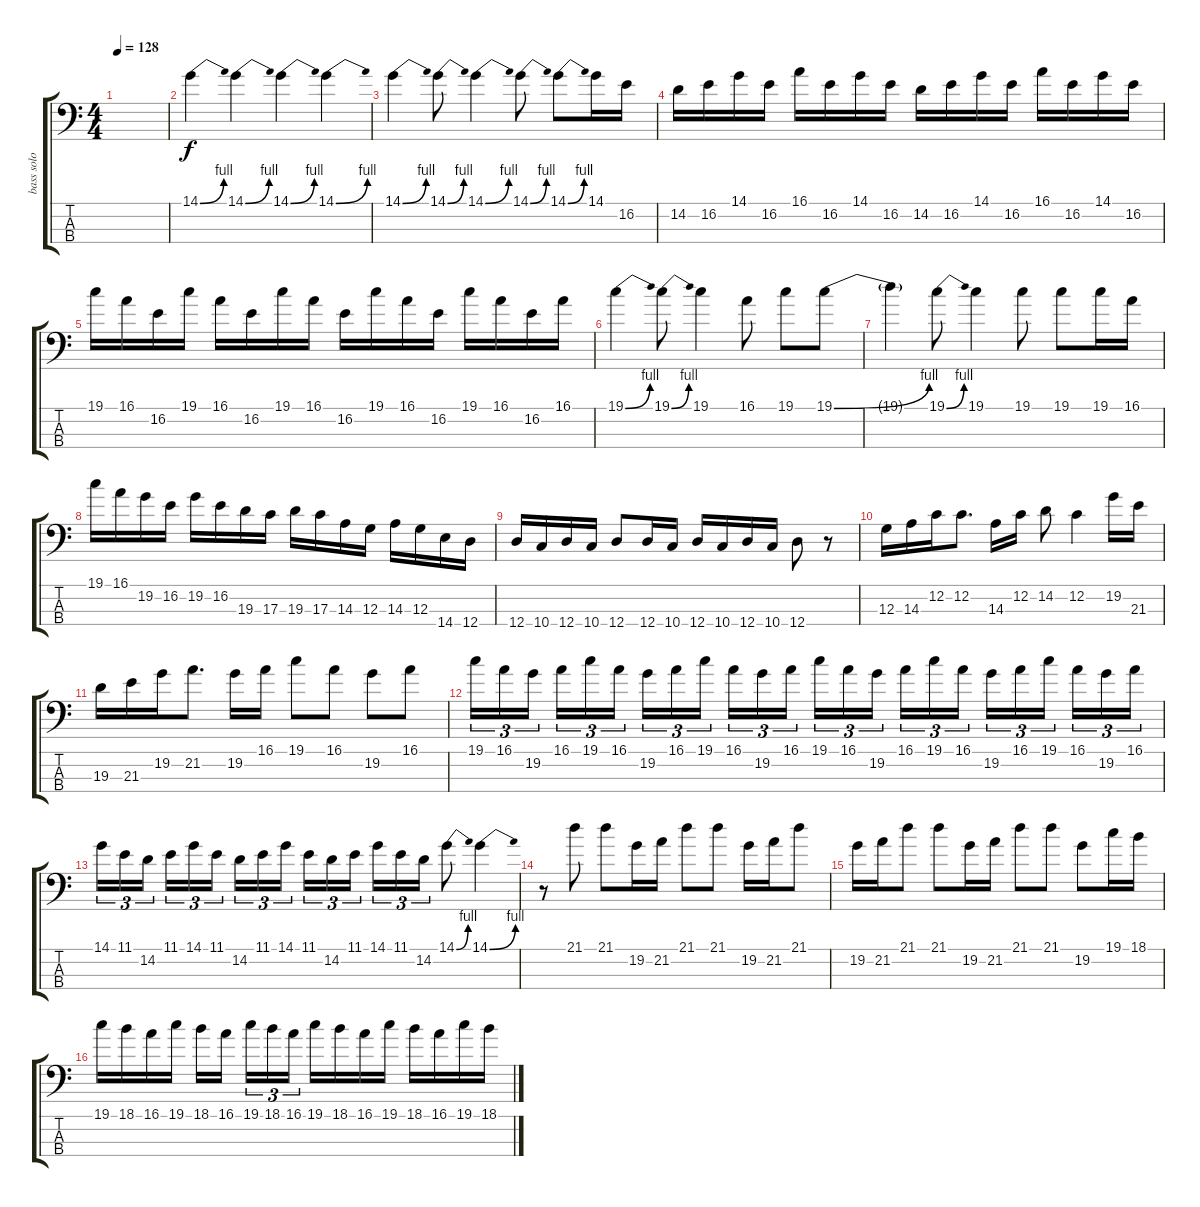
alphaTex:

\track ("bass solo 2" "bass solo ") {instrument distortionguitar}
\staff {score tabs}
\tuning (F2 C2 G1 D1) {hide}
\ts (4 4)
\tempo 128
\clef f4
\ks c
|
14.1{be (bend 0 0 60 4)}.4 14.1{be (bend 0 0 60 4)}.4 14.1{be (bend 0 0 60 4)}.4 14.1{be (bend 0 0 60 4)}.4 |
14.1{be (bend 0 0 60 4)}.4 14.1{be (bend 0 0 60 4)}.8 14.1{be (bend 0 0 60 4)}.4 14.1{be (bend 0 0 60 4)}.8 14.1{be (bend 0 0 60 4)}.8 14.1.16 16.2.16 |
14.2.16 16.2.16 14.1.16 16.2.16 16.1.16 16.2.16 14.1.16 16.2.16 14.2.16 16.2.16 14.1.16 16.2.16 16.1.16 16.2.16 14.1.16 16.2.16 |
19.1.16 16.1.16 16.2.16 19.1.16 16.1.16 16.2.16 19.1.16 16.1.16 16.2.16 19.1.16 16.1.16 16.2.16 19.1.16 16.1.16 16.2.16 16.1.16 |
19.1{be (bend 0 0 60 4)}.4 19.1{be (bend 0 0 60 4)}.8 19.1.4 16.1.8 19.1.8 19.1{be (bend 0 0 60 4)}.8 |
19.1{t}.4 19.1{be (bend 0 0 60 4)}.8 19.1.4 19.1.8 19.1.8 19.1.16 16.1.16 |
19.1.16 16.1.16 19.2.16 16.2.16 19.2.16 16.2.16 19.3.16 17.3.16 19.3.16 17.3.16 14.3.16 12.3.16 14.3.16 12.3.16 14.4.16 12.4.16 |
12.4.16 10.4.16 12.4.16 10.4.16 12.4.8 12.4.16 10.4.16 12.4.16 10.4.16 12.4.16 10.4.16 12.4.8 r.8 |
12.3.16 14.3.16 12.2.16 12.2.8{d} 14.3.16 12.2.16 14.2.8 12.2.4 19.2.16 21.3.16 |
19.3.16 21.3.16 19.2.16 21.2.8{d} 19.2.16 16.1.16 19.1.8 16.1.8 19.2.8 16.1.8 |
19.1.16{tu (3 2)} 16.1.16{tu (3 2)} 19.2.16{tu (3 2) beam splitsecondary} 16.1.16{tu (3 2)} 19.1.16{tu (3 2)} 16.1.16{tu (3 2)} 19.2.16{tu (3 2)} 16.1.16{tu (3 2)} 19.1.16{tu (3 2) beam splitsecondary} 16.1.16{tu (3 2)} 19.2.16{tu (3 2)} 16.1.16{tu (3 2)} 19.1.16{tu (3 2)} 16.1.16{tu (3 2)} 19.2.16{tu (3 2) beam splitsecondary} 16.1.16{tu (3 2)} 19.1.16{tu (3 2)} 16.1.16{tu (3 2)} 19.2.16{tu (3 2)} 16.1.16{tu (3 2)} 19.1.16{tu (3 2) beam splitsecondary} 16.1.16{tu (3 2)} 19.2.16{tu (3 2)} 16.1.16{tu (3 2)} |
14.1.16{tu (3 2)} 11.1.16{tu (3 2)} 14.2.16{tu (3 2) beam splitsecondary} 11.1.16{tu (3 2)} 14.1.16{tu (3 2)} 11.1.16{tu (3 2)} 14.2.16{tu (3 2)} 11.1.16{tu (3 2)} 14.1.16{tu (3 2) beam splitsecondary} 11.1.16{tu (3 2)} 14.2.16{tu (3 2)} 11.1.16{tu (3 2)} 14.1.16{tu (3 2)} 11.1.16{tu (3 2)} 14.2.16{tu (3 2)} 14.1{be (bend 0 0 60 4)}.8 14.1{be (bend 0 0 60 4)}.4 |
r.8 21.1.8 21.1.8 19.2.16 21.2.16 21.1.8 21.1.8 19.2.16 21.2.16 21.1.8 |
19.2.16 21.2.16 21.1.8 21.1.8 19.2.16 21.2.16 21.1.8 21.1.8 19.2.8 19.1.16 18.1.16 |
19.1.16 18.1.16 16.1.16 19.1.16 18.1.16 16.1.16{beam splitsecondary} 19.1.16{tu (3 2)} 18.1.16{tu (3 2)} 16.1.16{tu (3 2)} 19.1.16 18.1.16 16.1.16 19.1.16 18.1.16 16.1.16 19.1.16 18.1.16
